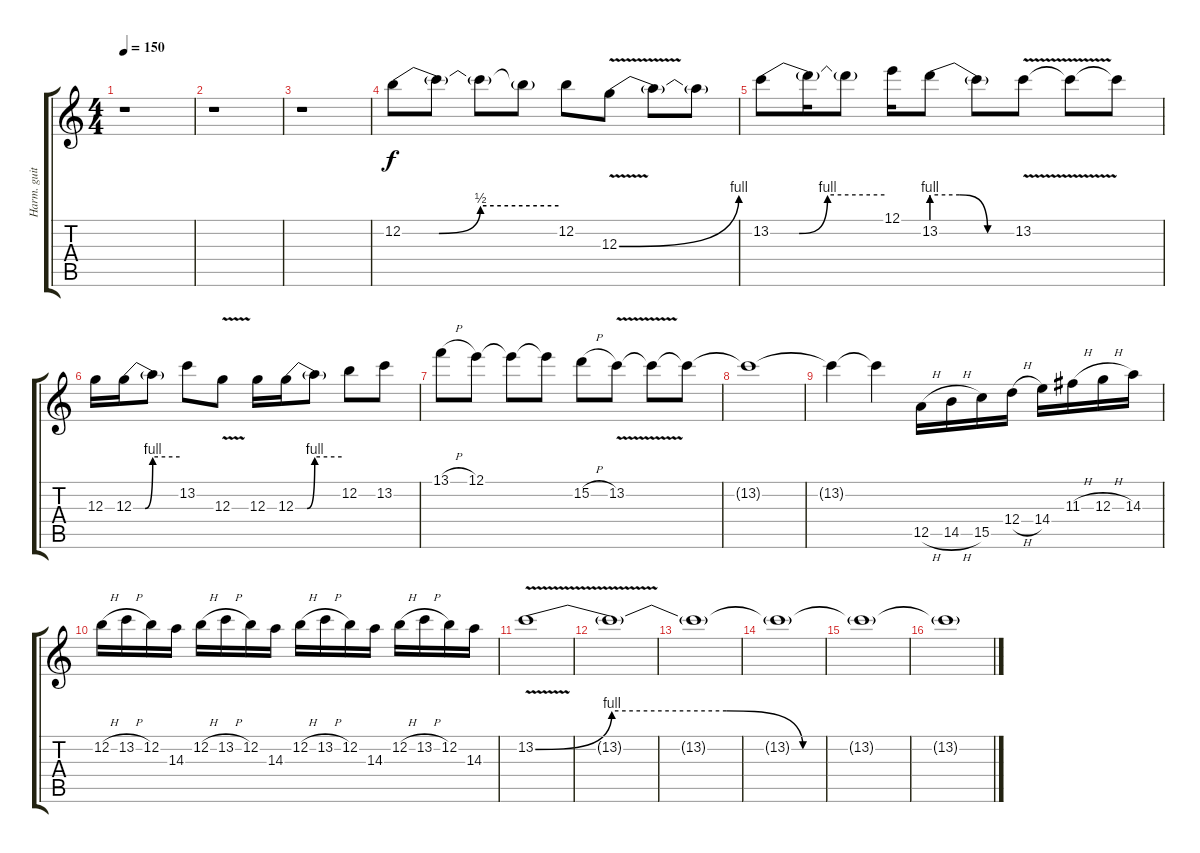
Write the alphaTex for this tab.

\track ("Harm. guitar" "Harm. guit") {instrument overdrivenguitar}
\staff {score tabs}
\tuning (E4 B3 G3 D3 A2 E2) {hide}
\ts (4 4)
\tempo 150
\clef g2
\ks c
r.1{dy f} |
r.1 |
r.1 |
12.2{be (custom 0 0 14 0 30 2 60 2)}.8 12.2{t}.8 12.2{t}.8 12.2{t}.8 12.2.8 12.3{be (bend 0 0 60 4) v}.8 12.3{t}.8 12.3{t}.8 |
13.2{be (custom 0 0 15 0 30 4 60 4)}.8 13.2{t}.16 13.2{t}.8 12.1.16 13.2{be (custom 0 4 20 4 40 0 60 0)}.8 13.2{t}.8 13.2{v}.8 13.2{t}.8 13.2{t}.8 |
12.3.16 12.3{be (custom 0 0 15 0 25 4 60 4)}.16 12.3{t}.8 13.2.8 12.3{v}.8 12.3.16 12.3{be (custom 0 0 15 0 25 4 60 4)}.16 12.3{t}.8 12.2.8 13.2.8 |
13.1{h}.8 12.1.8 12.1{t}.8 12.1{t}.8 15.2{h}.8 13.2{v}.8 13.2{t}.8 13.2{t}.8 |
13.2{t}.1 |
13.2{t}.4 13.2{t}.4 12.5{h}.16 14.5{h}.16 15.5.16 12.4{h}.16 14.4.16 11.3{h}.16 12.3{h}.16 14.3.16 |
12.2{h}.16 13.2{h}.16 12.2.16 14.3.16 12.2{h}.16 13.2{h}.16 12.2.16 14.3.16 12.2{h}.16 13.2{h}.16 12.2.16 14.3.16 12.2{h}.16 13.2{h}.16 12.2.16 14.3.16 |
13.2{be (custom 0 0 10 4 25 4 35 0 60 0) v}.1 |
13.2{t}.1 |
13.2{t}.1 |
13.2{t}.1 |
13.2{t}.1 |
13.2{t}.1
